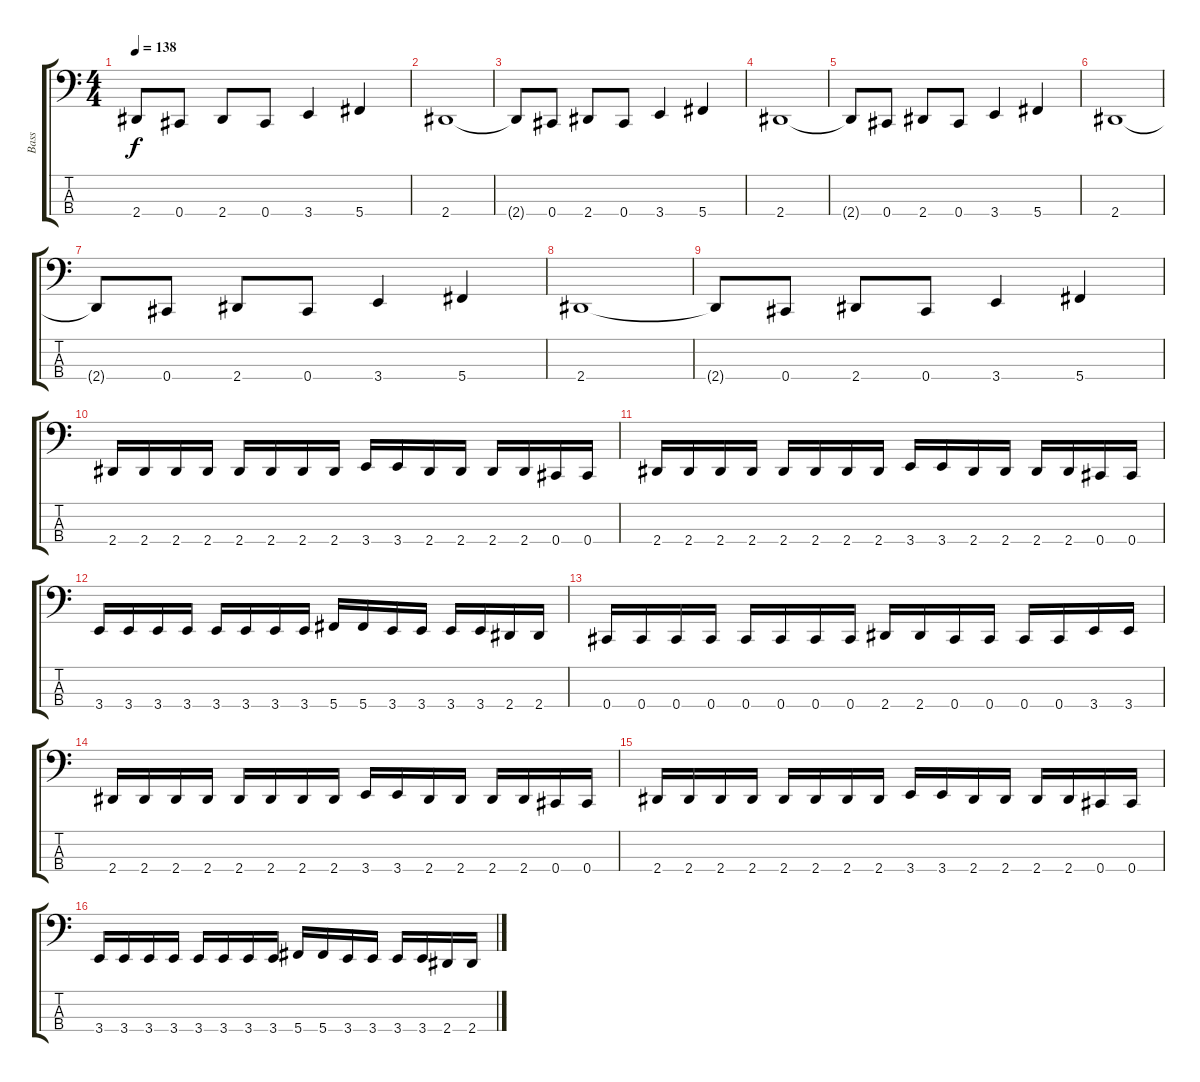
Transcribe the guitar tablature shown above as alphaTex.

\track ("Bass" "Bass") {instrument electricbasspick}
\staff {score tabs}
\tuning (E2 B1 Gb1 Db1) {hide}
\ts (4 4)
\tempo 138
\clef f4
\ks c
2.4{t}.8{dy f} 0.4.8 2.4.8 0.4.8 3.4.4 5.4.4 |
2.4.1 |
2.4{t}.8 0.4.8 2.4.8 0.4.8 3.4.4 5.4.4 |
2.4.1 |
2.4{t}.8 0.4.8 2.4.8 0.4.8 3.4.4 5.4.4 |
2.4.1 |
2.4{t}.8 0.4.8 2.4.8 0.4.8 3.4.4 5.4.4 |
2.4.1 |
2.4{t}.8 0.4.8 2.4.8 0.4.8 3.4.4 5.4.4 |
2.4.16 2.4.16 2.4.16 2.4.16 2.4.16 2.4.16 2.4.16 2.4.16 3.4.16 3.4.16 2.4.16 2.4.16 2.4.16 2.4.16 0.4.16 0.4.16 |
2.4.16 2.4.16 2.4.16 2.4.16 2.4.16 2.4.16 2.4.16 2.4.16 3.4.16 3.4.16 2.4.16 2.4.16 2.4.16 2.4.16 0.4.16 0.4.16 |
3.4.16 3.4.16 3.4.16 3.4.16 3.4.16 3.4.16 3.4.16 3.4.16 5.4.16 5.4.16 3.4.16 3.4.16 3.4.16 3.4.16 2.4.16 2.4.16 |
0.4.16 0.4.16 0.4.16 0.4.16 0.4.16 0.4.16 0.4.16 0.4.16 2.4.16 2.4.16 0.4.16 0.4.16 0.4.16 0.4.16 3.4.16 3.4.16 |
2.4.16 2.4.16 2.4.16 2.4.16 2.4.16 2.4.16 2.4.16 2.4.16 3.4.16 3.4.16 2.4.16 2.4.16 2.4.16 2.4.16 0.4.16 0.4.16 |
2.4.16 2.4.16 2.4.16 2.4.16 2.4.16 2.4.16 2.4.16 2.4.16 3.4.16 3.4.16 2.4.16 2.4.16 2.4.16 2.4.16 0.4.16 0.4.16 |
3.4.16 3.4.16 3.4.16 3.4.16 3.4.16 3.4.16 3.4.16 3.4.16 5.4.16 5.4.16 3.4.16 3.4.16 3.4.16 3.4.16 2.4.16 2.4.16
